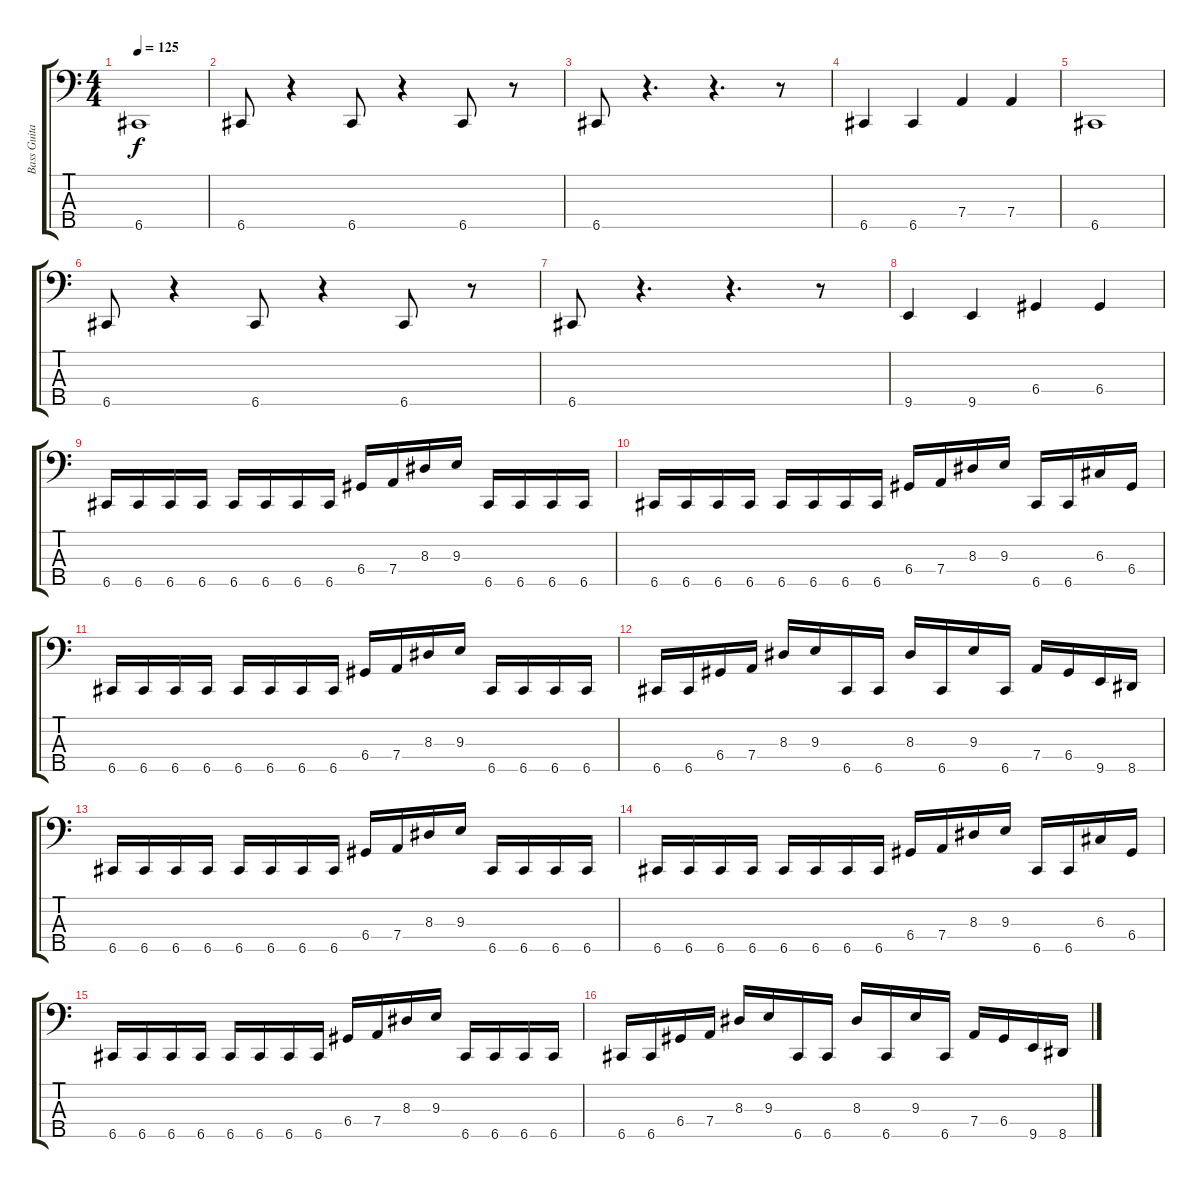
\track ("Bass Guitar" "Bass Guita") {instrument electricbasspick}
\staff {score tabs}
\tuning (F2 C2 G1 D1 G0) {hide}
\ts (4 4)
\tempo 125
\clef f4
\ks c
6.5.1{dy f} |
6.5.8 r.4 6.5.8 r.4 6.5.8 r.8 |
6.5.8 r.4{d} r.4{d} r.8 |
6.5.4 6.5.4 7.4.4 7.4.4 |
6.5.1 |
6.5.8 r.4 6.5.8 r.4 6.5.8 r.8 |
6.5.8 r.4{d} r.4{d} r.8 |
9.5.4 9.5.4 6.4.4 6.4.4 |
6.5.16 6.5.16 6.5.16 6.5.16 6.5.16 6.5.16 6.5.16 6.5.16 6.4.16 7.4.16 8.3.16 9.3.16 6.5.16 6.5.16 6.5.16 6.5.16 |
6.5.16 6.5.16 6.5.16 6.5.16 6.5.16 6.5.16 6.5.16 6.5.16 6.4.16 7.4.16 8.3.16 9.3.16 6.5.16 6.5.16 6.3.16 6.4.16 |
6.5.16 6.5.16 6.5.16 6.5.16 6.5.16 6.5.16 6.5.16 6.5.16 6.4.16 7.4.16 8.3.16 9.3.16 6.5.16 6.5.16 6.5.16 6.5.16 |
6.5.16 6.5.16 6.4.16 7.4.16 8.3.16 9.3.16 6.5.16 6.5.16 8.3.16 6.5.16 9.3.16 6.5.16 7.4.16 6.4.16 9.5.16 8.5.16 |
6.5.16 6.5.16 6.5.16 6.5.16 6.5.16 6.5.16 6.5.16 6.5.16 6.4.16 7.4.16 8.3.16 9.3.16 6.5.16 6.5.16 6.5.16 6.5.16 |
6.5.16 6.5.16 6.5.16 6.5.16 6.5.16 6.5.16 6.5.16 6.5.16 6.4.16 7.4.16 8.3.16 9.3.16 6.5.16 6.5.16 6.3.16 6.4.16 |
6.5.16 6.5.16 6.5.16 6.5.16 6.5.16 6.5.16 6.5.16 6.5.16 6.4.16 7.4.16 8.3.16 9.3.16 6.5.16 6.5.16 6.5.16 6.5.16 |
6.5.16 6.5.16 6.4.16 7.4.16 8.3.16 9.3.16 6.5.16 6.5.16 8.3.16 6.5.16 9.3.16 6.5.16 7.4.16 6.4.16 9.5.16 8.5.16
